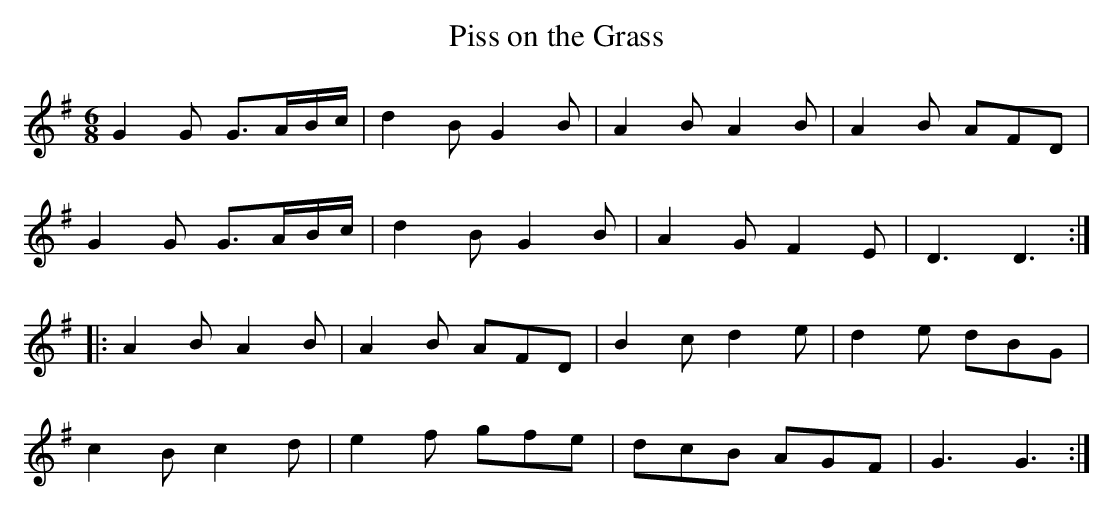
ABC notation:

X:1
T:Piss on the Grass
M:6/8
L:1/8
K:G
G2G G>AB/c/|d2B G2B|A2B A2B|A2B AFD|
G2G G>AB/c/|d2B G2B|A2G F2E|D3D3:|
|:A2B A2B|A2B AFD|B2c d2e|d2e dBG|
c2B c2d|e2f gfe|dcB AGF|G3G3:|]
